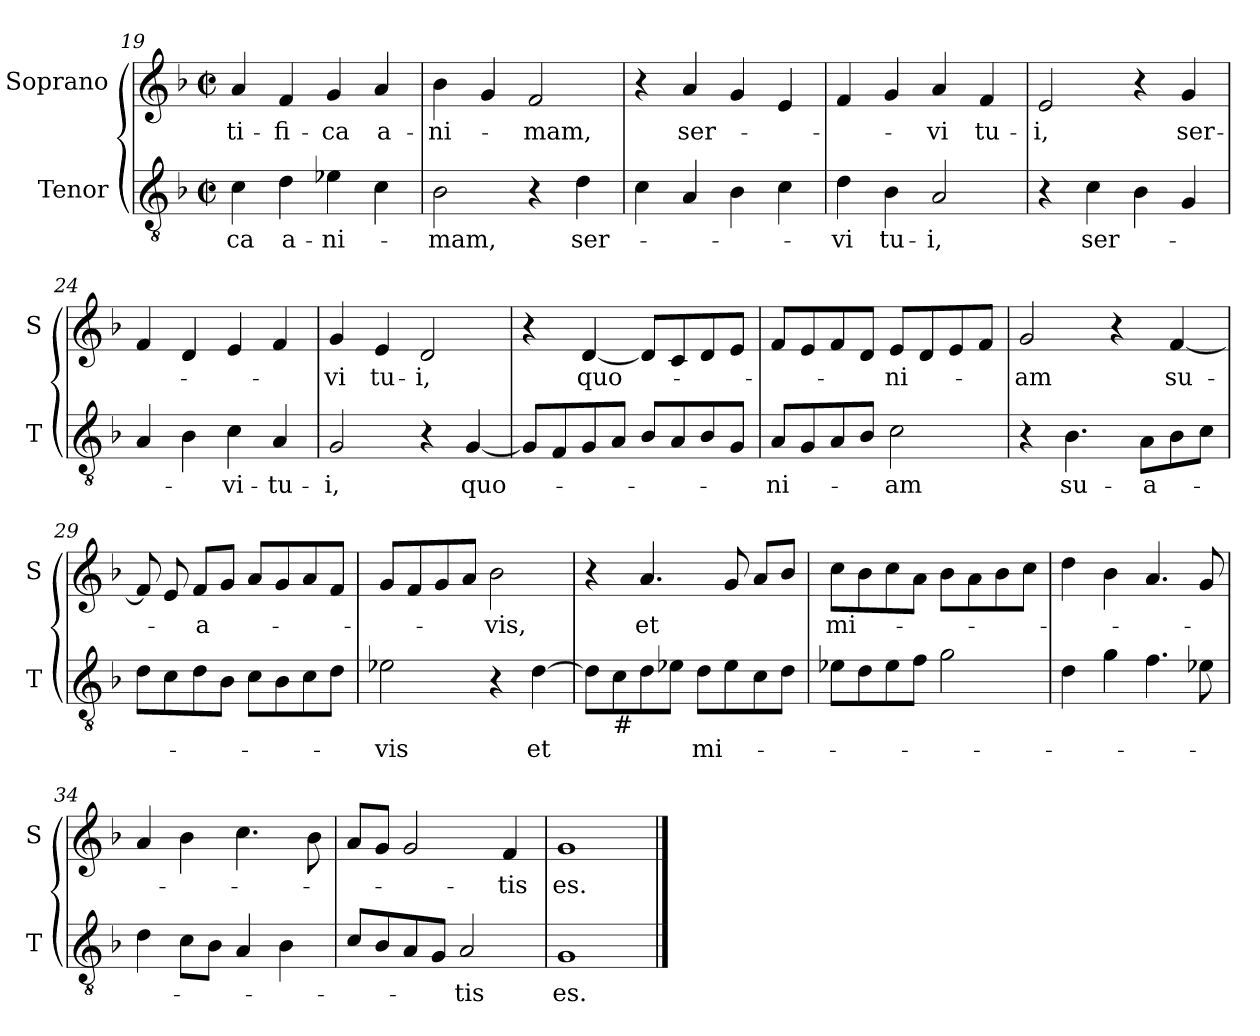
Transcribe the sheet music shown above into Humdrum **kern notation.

**kern	**text	**kern	**text
*part2	*part2	*part1	*part1
*staff2	*staff2	*staff1	*staff1
*I"Tenor	*	*I"Soprano	*
*I'T	*	*I'S	*
*clefGv2	*	*clefG2	*
*k[b-]	*	*k[b-]	*
*F:	*	*F:	*
*M2/2	*	*M2/2	*
*met(c|)	*	*met(c|)	*
=19	=19	=19	=19
!	!LO:LY:b	!	!LO:LY:b
4c\	-ca	4a/	-ti-
!	!LO:LY:b	!	!LO:LY:b
4d\	a-	4f/	-fi-
!	!LO:LY:b	!	!LO:LY:b
4e-X\	-ni-	4g/	-ca
!	!	!	!LO:LY:b
4c\	.	4a/	a-
=20	=20	=20	=20
!	!LO:LY:b	!	!LO:LY:b
2B-\	-mam,	4b-\	-ni-
.	.	4g/	.
!	!	!	!LO:LY:b
4r	.	2f/	-mam,
!	!LO:LY:b	!	!
4d\	ser-	.	.
=21	=21	=21	=21
4c\	.	4r	.
!	!	!	!LO:LY:b
4A/	.	4a/	ser-
4B-\	.	4g/	.
4c\	.	4e/	.
!!LO:PB:g=z
=22	=22	=22	=22
!	!LO:LY:b	!	!
4d\	-vi	4f/	.
!	!LO:LY:b	!	!
4B-\	tu-	4g/	.
!	!LO:LY:b	!	!LO:LY:b
2A/	-i,	4a/	-vi
!	!	!	!LO:LY:b
.	.	4f/	tu-
=23	=23	=23	=23
!	!	!	!LO:LY:b
4r	.	2e/	-i,
!	!LO:LY:b	!	!
4c\	ser-	.	.
4B-\	.	4r	.
!	!	!	!LO:LY:b
4G/	.	4g/	ser-
=24	=24	=24	=24
4A/	.	4f/	.
4B-\	.	4d/	.
!	!LO:LY:b	!	!
4c\	-vi-	4e/	.
!	!LO:LY:b	!	!
4A/	-tu-	4f/	.
=25	=25	=25	=25
!	!LO:LY:b	!	!LO:LY:b
2G/	-i,	4g/	-vi
!	!	!	!LO:LY:b
.	.	4e/	tu-
!	!	!	!LO:LY:b
4r	.	2d/	-i,
!	!LO:LY:b	!	!
[4G/	quo-	.	.
=26	=26	=26	=26
8G/L]	.	4r	.
8F/	.	.	.
!	!	!	!LO:LY:b
8G/	.	[4d/	quo-
8A/J	.	.	.
8B-/L	.	8d/L]	.
8A/	.	8c/	.
8B-/	.	8d/	.
8G/J	.	8e/J	.
!!LO:LB:g=z
=27	=27	=27	=27
!	!LO:LY:b	!	!
8A/L	-ni-	8f/L	.
8G/	.	8e/	.
8A/	.	8f/	.
8B-/J	.	8d/J	.
!	!LO:LY:b	!	!LO:LY:b
2c\	-am	8e/L	-ni-
.	.	8d/	.
.	.	8e/	.
.	.	8f/J	.
=28	=28	=28	=28
!	!	!	!LO:LY:b
4r	.	2g/	-am
!	!LO:LY:b	!	!
4.B-\	su-	.	.
.	.	4r	.
!	!LO:LY:b	!	!
8A\L	-a-	.	.
!	!	!	!LO:LY:b
8B-\	.	[4f/	su-
8c\J	.	.	.
=29	=29	=29	=29
8d\L	.	8f/]	.
8c\	.	8e/	.
!	!	!	!LO:LY:b
8d\	.	8f/L	-a-
8B-\J	.	8g/J	.
8c\L	.	8a/L	.
8B-\	.	8g/	.
8c\	.	8a/	.
8d\J	.	8f/J	.
=30	=30	=30	=30
!	!LO:LY:b	!	!
2e-X\	-vis	8g/L	.
.	.	8f/	.
.	.	8g/	.
.	.	8a/J	.
!	!	!	!LO:LY:b
4r	.	2b-\	-vis,
!	!LO:LY:b	!	!
[4d\	et	.	.
=31	=31	=31	=31
8d\L]	.	4r	.
!LO:TX:b:t=#	!	!	!
8c\	.	.	.
!	!	!	!LO:LY:b
8d\	.	4.a/	et
8e-X\J	.	.	.
!	!LO:LY:b	!	!
8d\L	mi-	.	.
8e-\	.	8g/	.
8c\	.	8a/L	.
8d\J	.	8b-/J	.
!!LO:LB:g=z
=32	=32	=32	=32
!	!	!	!LO:LY:b
8e-X\L	.	8cc\L	mi-
8d\	.	8b-\	.
8e-\	.	8cc\	.
8f\J	.	8a\J	.
2g\	.	8b-\L	.
.	.	8a\	.
.	.	8b-\	.
.	.	8cc\J	.
=33	=33	=33	=33
4d\	.	4dd\	.
4g\	.	4b-\	.
4.f\	.	4.a/	.
8e-X\	.	8g/	.
=34	=34	=34	=34
4d\	.	4a/	.
8c\L	.	4b-\	.
8B-\J	.	.	.
4A/	.	4.cc\	.
4B-\	.	.	.
.	.	8b-\	.
=35	=35	=35	=35
8c/L	.	8a/L	.
8B-/	.	8g/J	.
8A/	.	2g/	.
8G/J	.	.	.
!	!LO:LY:b	!	!
2A/	-tis	.	.
!	!	!	!LO:LY:b
.	.	4f/	-tis
=36	=36	=36	=36
!	!LO:LY:b	!	!LO:LY:b
1G	es.	1g	es.
==	==	==	==
*-	*-	*-	*-
